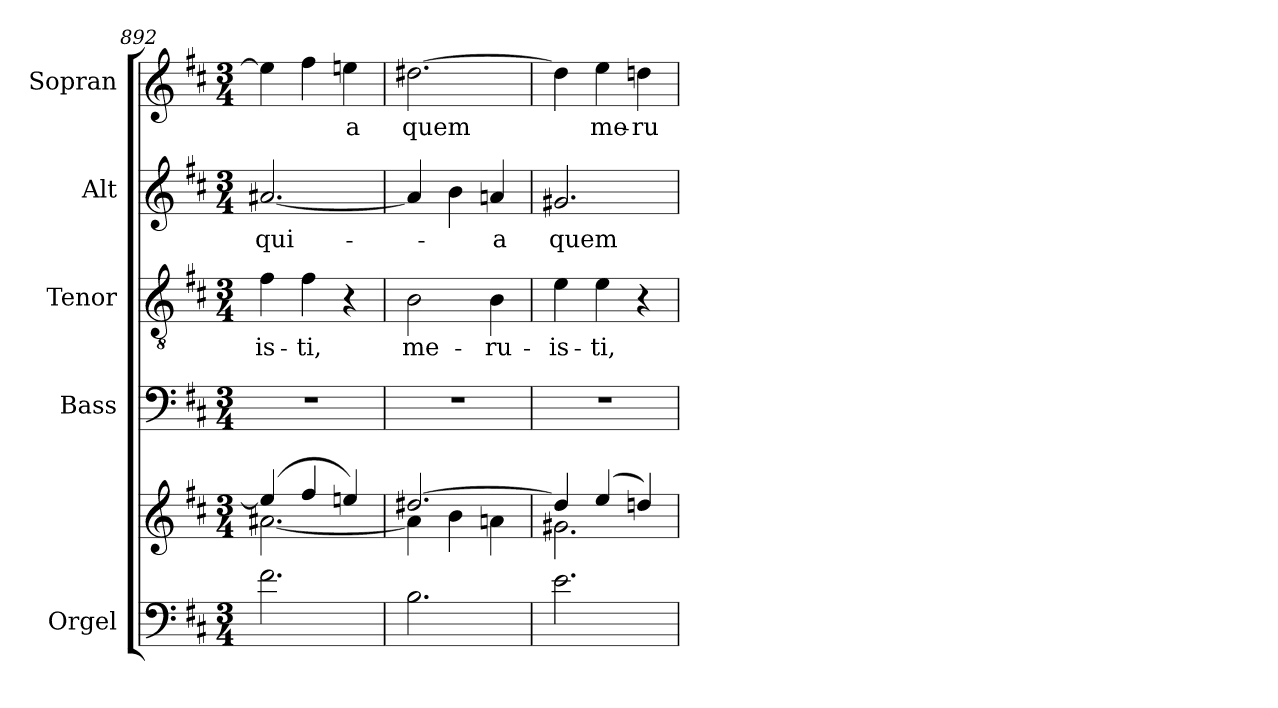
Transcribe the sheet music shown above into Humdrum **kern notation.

**kern	**kern	**kern	**kern	**text	**kern	**text	**kern	**text
*part5	*part5	*part4	*part3	*part3	*part2	*part2	*part1	*part1
*staff6	*staff5	*staff4	*staff3	*staff3	*staff2	*staff2	*staff1	*staff1
*I"Orgel	*	*I"Bass	*I"Tenor	*	*I"Alt	*	*I"Sopran	*
*I'Org.	*	*I'B.	*I'T.	*	*I'A.	*	*I'S.	*
*clefF4	*clefG2	*clefF4	*clefGv2	*	*clefG2	*	*clefG2	*
*k[f#c#]	*k[f#c#]	*k[f#c#]	*k[f#c#]	*	*k[f#c#]	*	*k[f#c#]	*
*D:	*D:	*D:	*D:	*	*D:	*	*D:	*
*M3/4	*M3/4	*M3/4	*M3/4	*	*M3/4	*	*M3/4	*
=892	=892	=892	=892	=892	=892	=892	=892	=892
*	*^	*	*	*	*	*	*	*
!	!	!	!	!	!LO:LY:b	!	!LO:LY:b	!	!
2.f#\	(4ee#/]	[<2.a#X\	2.r	4f#\	-is-	[2.a#X/	qui-	4ee#\]	.
!	!	!	!	!	!LO:LY:b	!	!	!	!
.	4ff#/	.	.	4f#\	-ti,	.	.	4ff#\	.
!	!	!	!	!	!	!	!	!	!LO:LY:b
.	4een/)	.	.	4r	.	.	.	4een\	-a
=893	=893	=893	=893	=893	=893	=893	=893	=893	=893
!	!	!	!	!	!LO:LY:b	!	!	!	!LO:LY:b
2.B\	[>2.dd#X/	4a#\]	2.r	2B\	me-	4a#/]	.	[2.dd#X\	quem
.	.	4b\	.	.	.	4b\	.	.	.
!	!	!	!	!	!LO:LY:b	!	!LO:LY:b	!	!
.	.	4an\	.	4B\	-ru-	4an/	-a	.	.
!!LO:LB:g=z
=894	=894	=894	=894	=894	=894	=894	=894	=894	=894
!	!	!	!	!	!LO:LY:b	!	!LO:LY:b	!	!
2.e\	4dd#/]	2.g#X\	2.r	4e\	-is-	2.g#X/	quem	4dd#\]	.
!	!	!	!	!	!LO:LY:b	!	!	!	!LO:LY:b
.	(4ee/	.	.	4e\	-ti,	.	.	4ee\	me-
!	!	!	!	!	!	!	!	!	!LO:LY:b
.	4ddn/)	.	.	4r	.	.	.	4ddn\	-ru-
*	*v	*v	*	*	*	*	*	*	*
=	=	=	=	=	=	=	=	=
*-	*-	*-	*-	*-	*-	*-	*-	*-
